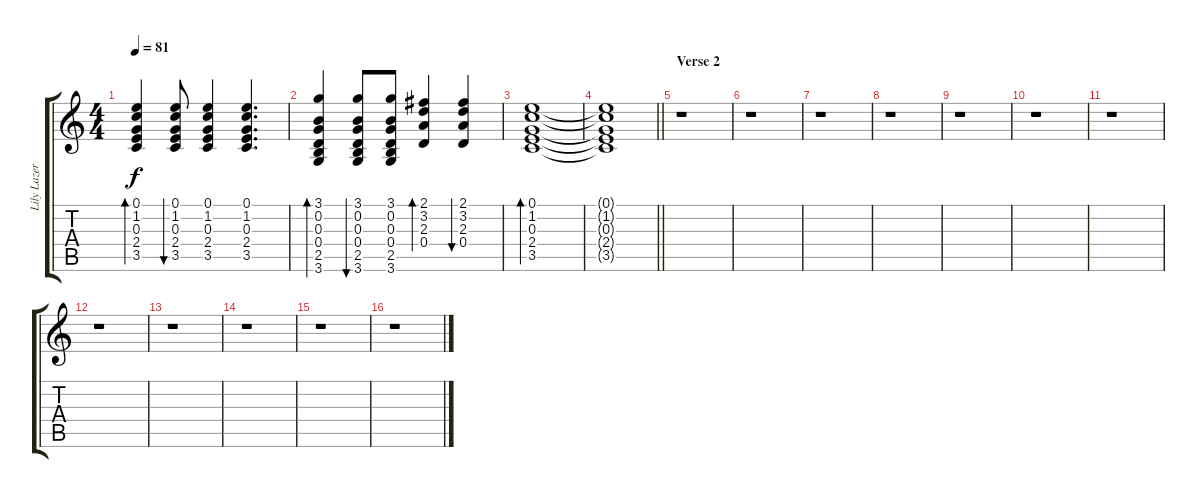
\track ("Lily Lazer (Guitar)" "Lily Lazer") {instrument acousticguitarsteel}
\staff {score tabs}
\tuning (E4 B3 G3 D3 A2 E2) {hide}
\ts (4 4)
\tempo 81
\clef g2
\ks c
(0.1 1.2 0.3 2.4 3.5).4{bd 60 dy f} (0.1 1.2 0.3 2.4 3.5).8{bu 60} (0.1 1.2 0.3 2.4 3.5).4 (0.1 1.2 0.3 2.4 3.5).4{d} |
(3.1 0.2 0.3 0.4 2.5 3.6).4{bd 60} (3.1 0.2 0.3 0.4 2.5 3.6).8{bu 60} (3.1 0.2 0.3 0.4 2.5 3.6).8 (2.1 3.2 2.3 0.4).4{bd 60} (2.1 3.2 2.3 0.4).4{bu 60} |
(0.1 1.2 0.3 2.4 3.5).1{bd 240} |
\barLineRight lightlight
(0.1{t} 1.2{t} 0.3{t} 2.4{t} 3.5{t}).1 |
\section ("" "Verse 2")
r.1 |
r.1 |
r.1 |
r.1 |
r.1 |
r.1 |
r.1 |
r.1 |
r.1 |
r.1 |
r.1 |
r.1
